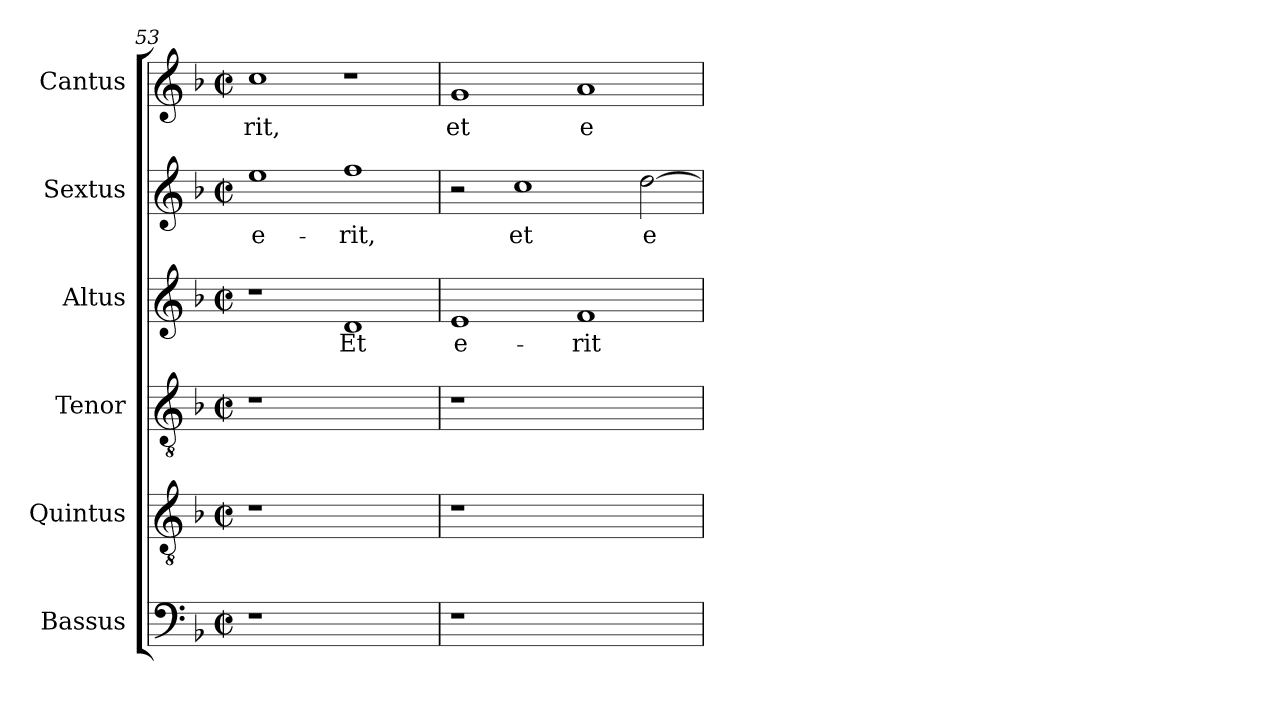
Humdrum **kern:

**kern	**kern	**kern	**kern	**text	**kern	**text	**kern	**text
*part6	*part5	*part4	*part3	*part3	*part2	*part2	*part1	*part1
*staff6	*staff5	*staff4	*staff3	*staff3	*staff2	*staff2	*staff1	*staff1
*I"Bassus	*I"Quintus	*I"Tenor	*I"Altus	*	*I"Sextus	*	*I"Cantus	*
*I'B	*I'Q	*I'T	*I'A	*	*I'S	*	*I'C	*
*clefF4	*clefGv2	*clefGv2	*clefG2	*	*clefG2	*	*clefG2	*
*k[b-]	*k[b-]	*k[b-]	*k[b-]	*	*k[b-]	*	*k[b-]	*
*F:	*F:	*F:	*F:	*	*F:	*	*F:	*
*M2/2	*M2/2	*M2/2	*M2/2	*	*M2/2	*	*M2/2	*
*met(c|)	*met(c|)	*met(c|)	*met(c|)	*	*met(c|)	*	*met(c|)	*
=53	=53	=53	=53	=53	=53	=53	=53	=53
!	!	!	!	!	!	!LO:LY:b:cj	!	!LO:LY:b:cj
1r	1r	1r	1r	.	1ee	e-	1cc	-rit,
!	!	!	!	!LO:LY:b:cj	!	!LO:LY:b:cj	!	!
1ryy	1ryy	1ryy	1d	Et	1ff	-rit,	1r	.
=54	=54	=54	=54	=54	=54	=54	=54	=54
!	!	!	!	!LO:LY:b:cj	!	!	!	!LO:LY:b:cj
1r	1r	1r	1e	e-	2r	.	1g	et
!	!	!	!	!	!	!LO:LY:b:cj	!	!
.	.	.	.	.	1cc	et	.	.
!	!	!	!	!LO:LY:b:cj	!	!	!	!LO:LY:b:cj
1ryy	1ryy	1ryy	1f	-rit	.	.	1a	e-
!	!	!	!	!	!	!LO:LY:b:cj	!	!
.	.	.	.	.	[>2dd\	e-	.	.
=	=	=	=	=	=	=	=	=
*-	*-	*-	*-	*-	*-	*-	*-	*-
